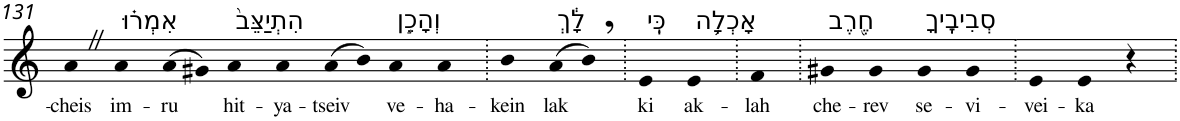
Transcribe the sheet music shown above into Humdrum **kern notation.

**kern	**text
*part1	*part1
*staff1	*staff1
*I"Piano	*
*I'Pno	*
!!LO:PB:g=z
*clefG2	*
*k[]	*
=131	=131
!	!LO:LY:b
4aZ	-cheis
!LO:TX:a:t=אִמְר֗וּ	!
!	!LO:LY:b
4a	im-
!	!LO:LY:b
(>8a	-ru
8g#X)	.
!LO:TX:a:t=הִתְיַצֵּב֙	!
!	!LO:LY:b
4a	hit-
!	!LO:LY:b
4a	-ya-
!	!LO:LY:b
(>8a	-tseiv
8b)	.
!LO:TX:a:t=וְהָכֵ֣ן	!
!	!LO:LY:b
4a	ve-
!	!LO:LY:b
4a	-ha-
=132.	=132.
!	!LO:LY:b
4b	-kein
!LO:TX:a:t=לָ֔ךְ	!
!	!LO:LY:b
(>8a	lak
8b,)	.
=133.	=133.
!LO:TX:a:t=כִּֽי	!
!	!LO:LY:b
4e	ki
!LO:TX:a:t=אָכְלָ֥ה	!
!	!LO:LY:b
4e	ak-
=134.	=134.
!	!LO:LY:b
4f	-lah
=135.	=135.
!LO:TX:a:t=חֶ֖רֶב	!
!	!LO:LY:b
4g#X	che-
!	!LO:LY:b
4g#	-rev
!LO:TX:a:t=סְבִיבֶֽיךָ	!
!	!LO:LY:b
4g#	se-
!	!LO:LY:b
4g#	-vi-
=136.	=136.
!	!LO:LY:b
4e	-vei-
!	!LO:LY:b
4e	-ka
4r	.
=.	=.
*-	*-
